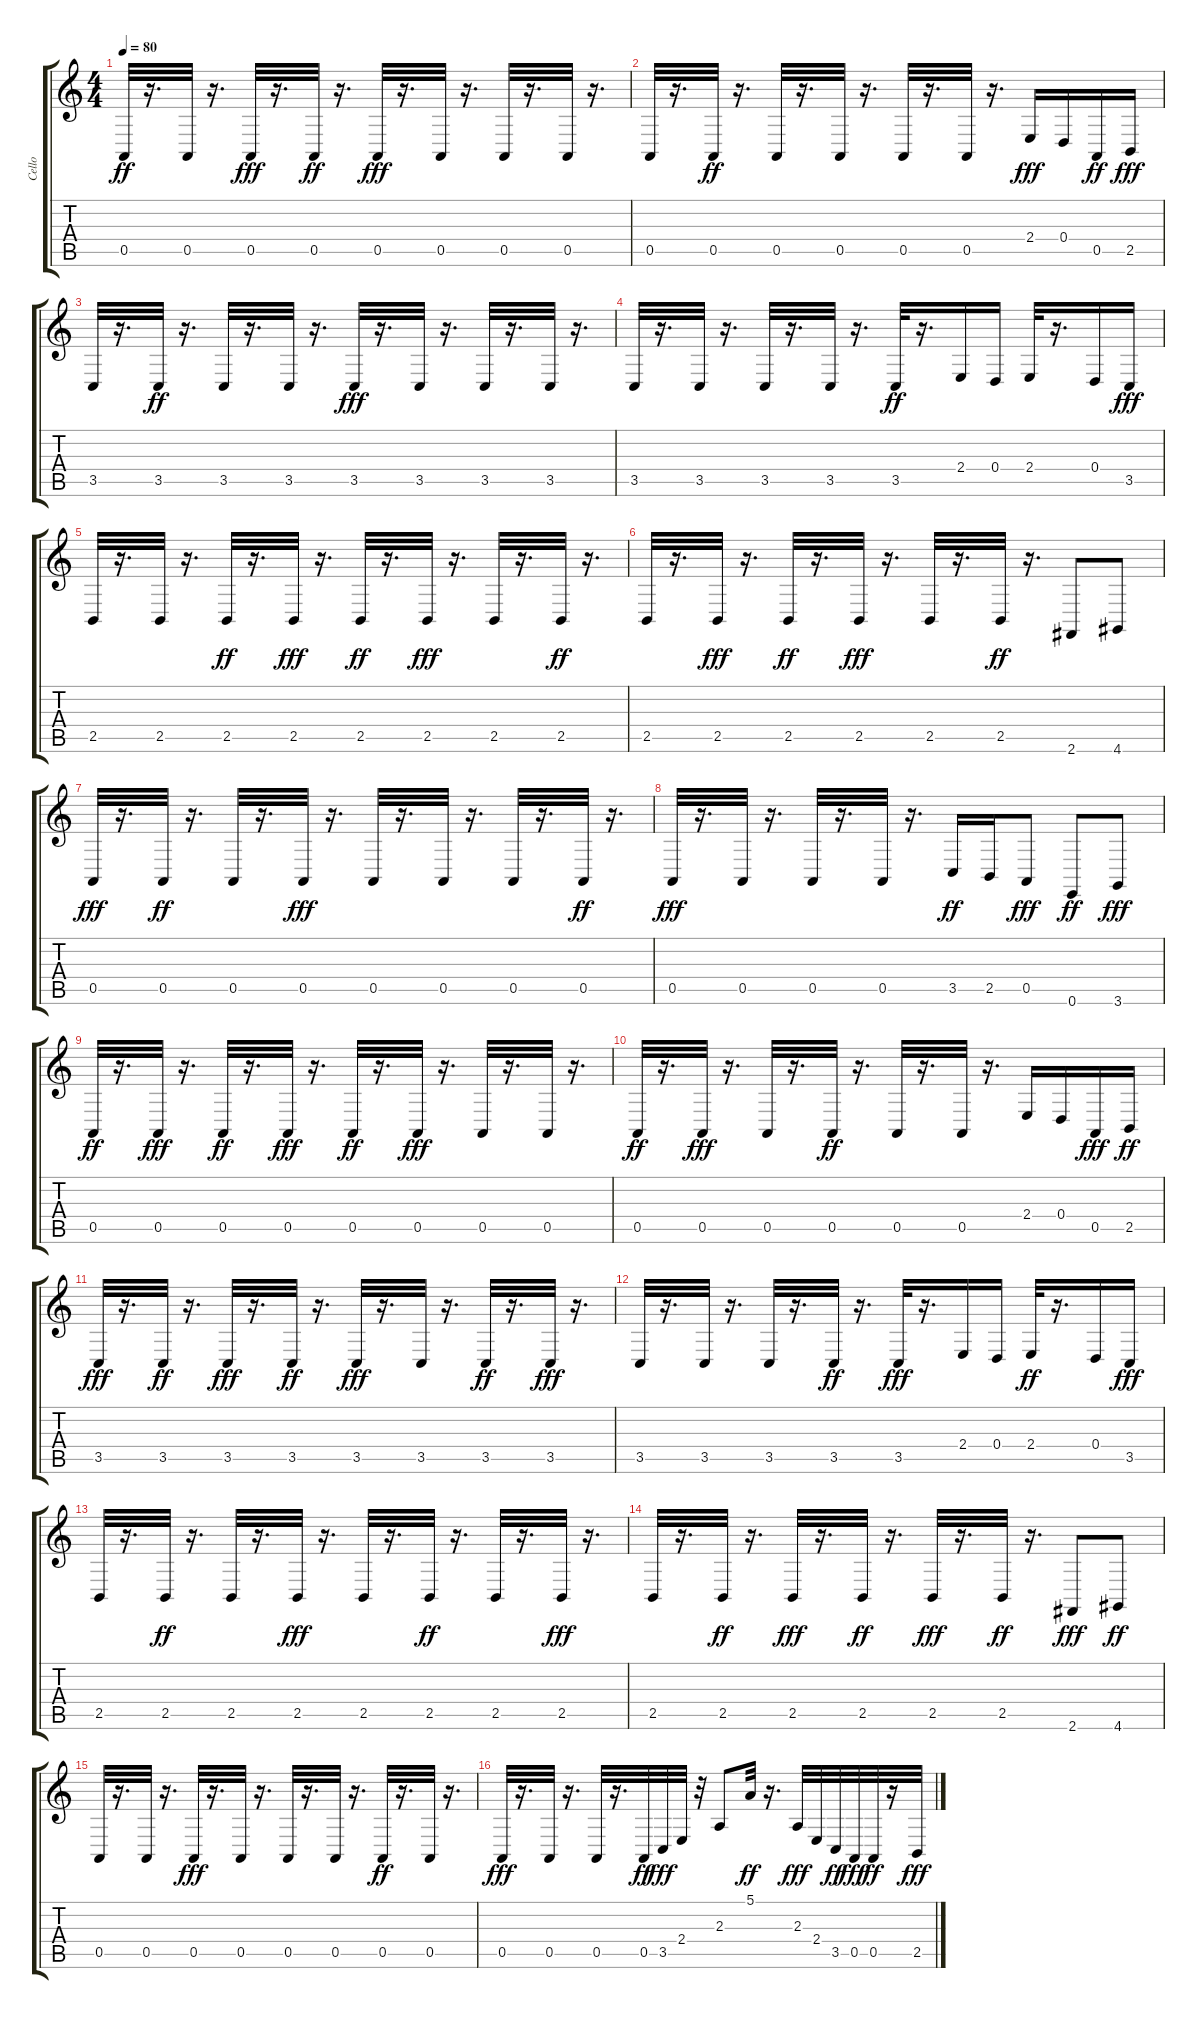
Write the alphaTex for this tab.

\track ("Cello" "Cello") {instrument cello}
\staff {score tabs}
\tuning (E4 B3 G3 D3 A2 E2) {hide}
\ts (4 4)
\tempo 80
\clef g2
\ks c
0.5.32{dy ff instrument cello} r.16{d} 0.5.32 r.16{d} 0.5.32{dy fff} r.16{d} 0.5.32{dy ff} r.16{d} 0.5.32{dy fff} r.16{d} 0.5.32 r.16{d} 0.5.32 r.16{d} 0.5.32 r.16{d} |
0.5.32 r.16{d} 0.5.32{dy ff} r.16{d} 0.5.32 r.16{d} 0.5.32 r.16{d} 0.5.32 r.16{d} 0.5.32 r.16{d} 2.4.16{dy fff} 0.4.16 0.5.16{dy ff} 2.5.16{dy fff} |
3.5.32 r.16{d} 3.5.32{dy ff} r.16{d} 3.5.32 r.16{d} 3.5.32 r.16{d} 3.5.32{dy fff} r.16{d} 3.5.32 r.16{d} 3.5.32 r.16{d} 3.5.32 r.16{d} |
3.5.32 r.16{d} 3.5.32 r.16{d} 3.5.32 r.16{d} 3.5.32 r.16{d} 3.5.32{dy ff} r.16{d} 2.4.16 0.4.16 2.4.32 r.16{d} 0.4.16 3.5.16{dy fff} |
2.5.32 r.16{d} 2.5.32 r.16{d} 2.5.32{dy ff} r.16{d} 2.5.32{dy fff} r.16{d} 2.5.32{dy ff} r.16{d} 2.5.32{dy fff} r.16{d} 2.5.32 r.16{d} 2.5.32{dy ff} r.16{d} |
2.5.32 r.16{d} 2.5.32{dy fff} r.16{d} 2.5.32{dy ff} r.16{d} 2.5.32{dy fff} r.16{d} 2.5.32 r.16{d} 2.5.32{dy ff} r.16{d} 2.6.8 4.6.8 |
0.5.32{dy fff} r.16{d} 0.5.32{dy ff} r.16{d} 0.5.32 r.16{d} 0.5.32{dy fff} r.16{d} 0.5.32 r.16{d} 0.5.32 r.16{d} 0.5.32 r.16{d} 0.5.32{dy ff} r.16{d} |
0.5.32{dy fff} r.16{d} 0.5.32 r.16{d} 0.5.32 r.16{d} 0.5.32 r.16{d} 3.5.16{dy ff} 2.5.16 0.5.8{dy fff} 0.6.8{dy ff} 3.6.8{dy fff} |
0.5.32{dy ff} r.16{d} 0.5.32{dy fff} r.16{d} 0.5.32{dy ff} r.16{d} 0.5.32{dy fff} r.16{d} 0.5.32{dy ff} r.16{d} 0.5.32{dy fff} r.16{d} 0.5.32 r.16{d} 0.5.32 r.16{d} |
0.5.32{dy ff} r.16{d} 0.5.32{dy fff} r.16{d} 0.5.32 r.16{d} 0.5.32{dy ff} r.16{d} 0.5.32 r.16{d} 0.5.32 r.16{d} 2.4.16 0.4.16 0.5.16{dy fff} 2.5.16{dy ff} |
3.5.32{dy fff} r.16{d} 3.5.32{dy ff} r.16{d} 3.5.32{dy fff} r.16{d} 3.5.32{dy ff} r.16{d} 3.5.32{dy fff} r.16{d} 3.5.32 r.16{d} 3.5.32{dy ff} r.16{d} 3.5.32{dy fff} r.16{d} |
3.5.32 r.16{d} 3.5.32 r.16{d} 3.5.32 r.16{d} 3.5.32{dy ff} r.16{d} 3.5.32{dy fff} r.16{d} 2.4.16 0.4.16 2.4.32{dy ff} r.16{d} 0.4.16 3.5.16{dy fff} |
2.5.32 r.16{d} 2.5.32{dy ff} r.16{d} 2.5.32 r.16{d} 2.5.32{dy fff} r.16{d} 2.5.32 r.16{d} 2.5.32{dy ff} r.16{d} 2.5.32 r.16{d} 2.5.32{dy fff} r.16{d} |
2.5.32 r.16{d} 2.5.32{dy ff} r.16{d} 2.5.32{dy fff} r.16{d} 2.5.32{dy ff} r.16{d} 2.5.32{dy fff} r.16{d} 2.5.32{dy ff} r.16{d} 2.6.8{dy fff} 4.6.8{dy ff} |
0.5.32 r.16{d} 0.5.32 r.16{d} 0.5.32{dy fff} r.16{d} 0.5.32 r.16{d} 0.5.32 r.16{d} 0.5.32 r.16{d} 0.5.32{dy ff} r.16{d} 0.5.32 r.16{d} |
0.5.32{dy fff} r.16{d} 0.5.32 r.16{d} 0.5.32 r.16{d} 0.5.32{dy ff} 3.5.32{dy fff} 2.4.32 r.32 2.3.8 5.1.32{dy ff} r.16{d} 2.3.32{dy fff} 2.4.32 3.5.32{dy ff} 0.5.32{dy fff} 0.5.32{dy ff} r.16 2.5.32{dy fff}
